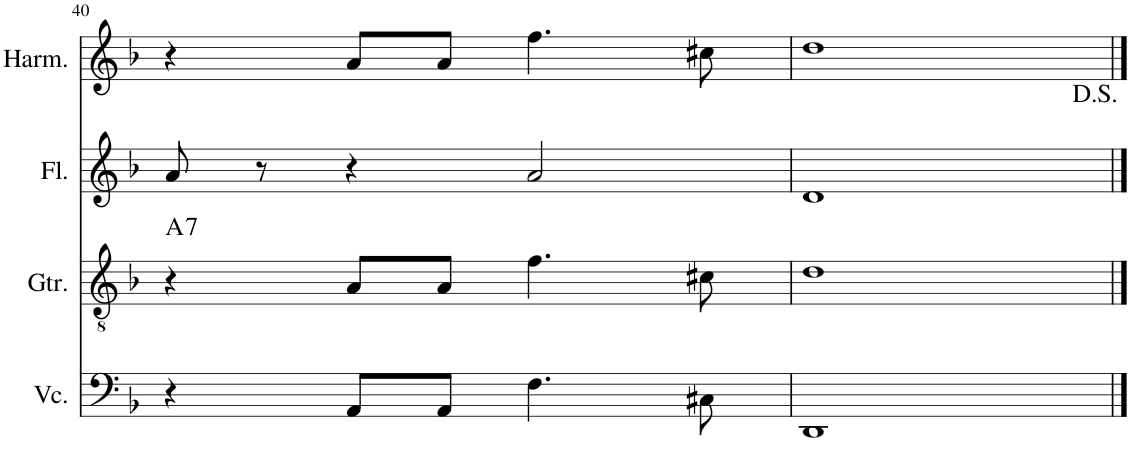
**kern	**kern	**harte	**kern	**kern
*part4	*part3	*part3	*part2	*part1
*staff4	*staff3	*	*staff2	*staff1
*I"チェロ	*I"ギター	*	*I"フルート	*I"ハーモニカ
!!LO:PB:g=z
*clefF4	*clefGv2	*	*clefG2	*clefG2
*k[b-]	*k[b-]	*	*k[b-]	*k[b-]
*M4/4	*M4/4	*	*M4/4	*M4/4
=40	=40	=40	=40	=40
!	!	!LO:H:kt=7	!	!
4r	4r	A:7	8a/	4r
.	.	.	8r	.
8AA/L	8A/L	.	4r	8a/L
8AA/J	8A/J	.	.	8a/J
4.F\	4.f\	.	2a/	4.ff\
8C#X\	8c#X\	.	.	8cc#X\
=41	=41	=41	=41	=41
1DD	1d	.	1d	1dd
==	==	==	==	==
*-	*-	*-	*-	*-
